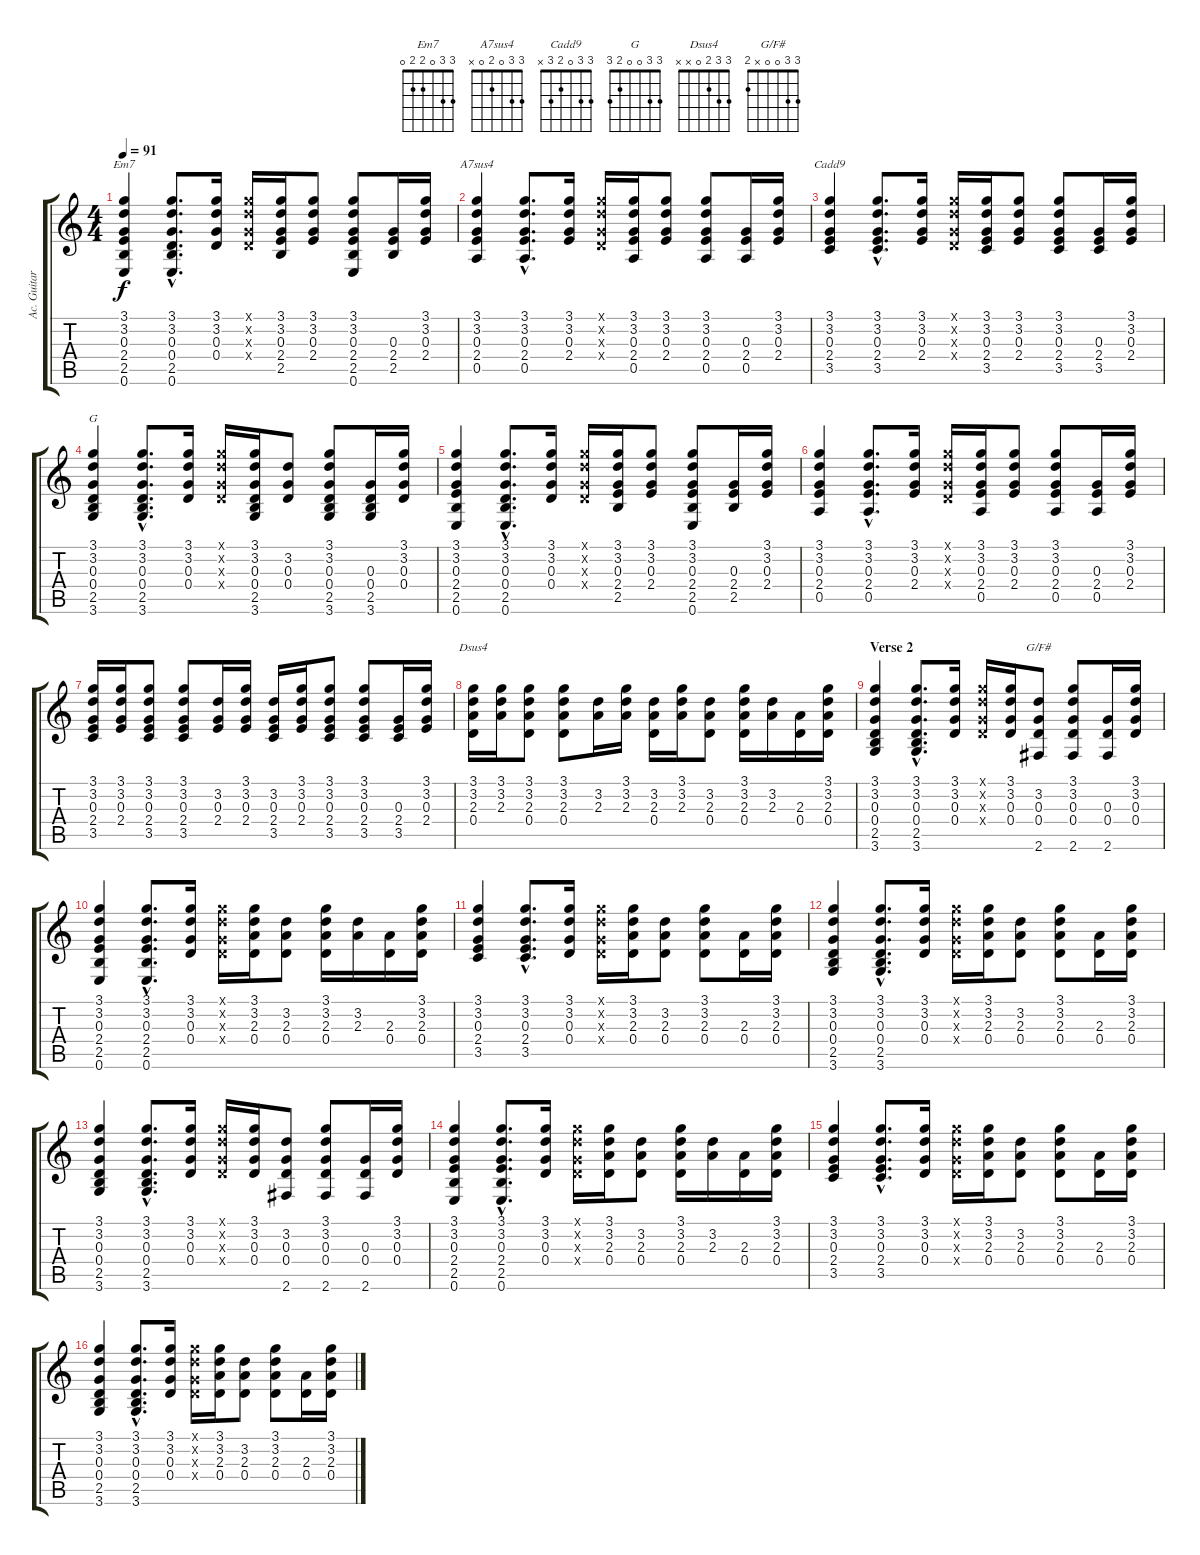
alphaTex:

\track ("Ac. Guitar" "Ac. Guitar") {instrument acousticguitarsteel}
\staff {score tabs}
\tuning (E4 B3 G3 D3 A2 E2) {hide}
\chord ("Em7" 3 3 0 2 2 0)
\chord ("A7sus4" 3 3 0 2 0 x)
\chord ("Cadd9" 3 3 0 2 3 x)
\chord ("G" 3 3 0 0 2 3)
\chord ("Dsus4" 3 3 2 0 x x)
\chord ("G/F#" 3 3 0 0 x 2)
\ts (4 4)
\tempo 91
\clef g2
\ks c
(3.1 3.2 0.3 2.4 2.5 0.6).4{ch "Em7" dy f} (3.1{hac} 3.2{hac} 0.3{hac} 0.4{hac} 2.5{hac} 0.6{hac}).8{d} (3.1 3.2 0.3 0.4).16 (3.1{x} 3.2{x} 0.3{x} 0.4{x}).16 (3.1 3.2 0.3 2.4 2.5).16 (3.1 3.2 0.3 2.4).8 (3.1 3.2 0.3 2.4 2.5 0.6).8 (0.3 2.4 2.5).16 (3.1 3.2 0.3 2.4).16 |
(3.1 3.2 0.3 2.4 0.5).4{ch "A7sus4"} (3.1{hac} 3.2{hac} 0.3{hac} 2.4{hac} 0.5{hac}).8{d} (3.1 3.2 0.3 2.4).16 (3.1{x} 3.2{x} 0.3{x} 0.4{x}).16 (3.1 3.2 0.3 2.4 0.5).16 (3.1 3.2 0.3 2.4).8 (3.1 3.2 0.3 2.4 0.5).8 (0.3 2.4 0.5).16 (3.1 3.2 0.3 2.4).16 |
(3.1 3.2 0.3 2.4 3.5).4{ch "Cadd9"} (3.1{hac} 3.2{hac} 0.3{hac} 2.4{hac} 3.5{hac}).8{d} (3.1 3.2 0.3 2.4).16 (3.1{x} 3.2{x} 0.3{x} 0.4{x}).16 (3.1 3.2 0.3 2.4 3.5).16 (3.1 3.2 0.3 2.4).8 (3.1 3.2 0.3 2.4 3.5).8 (0.3 2.4 3.5).16 (3.1 3.2 0.3 2.4).16 |
(3.1 3.2 0.3 0.4 2.5 3.6).4{ch "G"} (3.1{hac} 3.2{hac} 0.3{hac} 0.4{hac} 2.5{hac} 3.6{hac}).8{d} (3.1 3.2 0.3 0.4).16 (3.1{x} 3.2{x} 0.3{x} 0.4{x}).16 (3.1 3.2 0.3 0.4 2.5 3.6).16 (3.2 0.3 0.4).8 (3.1 3.2 0.3 0.4 2.5 3.6).8 (0.3 0.4 2.5 3.6).16 (3.1 3.2 0.3 0.4).16 |
(3.1 3.2 0.3 2.4 2.5 0.6).4 (3.1{hac} 3.2{hac} 0.3{hac} 0.4{hac} 2.5{hac} 0.6{hac}).8{d} (3.1 3.2 0.3 0.4).16 (3.1{x} 3.2{x} 0.3{x} 0.4{x}).16 (3.1 3.2 0.3 2.4 2.5).16 (3.1 3.2 0.3 2.4).8 (3.1 3.2 0.3 2.4 2.5 0.6).8 (0.3 2.4 2.5).16 (3.1 3.2 0.3 2.4).16 |
(3.1 3.2 0.3 2.4 0.5).4 (3.1{hac} 3.2{hac} 0.3{hac} 2.4{hac} 0.5{hac}).8{d} (3.1 3.2 0.3 2.4).16 (3.1{x} 3.2{x} 0.3{x} 0.4{x}).16 (3.1 3.2 0.3 2.4 0.5).16 (3.1 3.2 0.3 2.4).8 (3.1 3.2 0.3 2.4 0.5).8 (0.3 2.4 0.5).16 (3.1 3.2 0.3 2.4).16 |
(3.1 3.2 0.3 2.4 3.5).16 (3.1 3.2 0.3 2.4).16 (3.1 3.2 0.3 2.4 3.5).8 (3.1 3.2 0.3 2.4 3.5).8 (3.2 0.3 2.4).16 (3.1 3.2 0.3 2.4).16 (3.2 0.3 2.4 3.5).16 (3.1 3.2 0.3 2.4).16 (3.1 3.2 0.3 2.4 3.5).8 (3.1 3.2 0.3 2.4 3.5).8 (0.3 2.4 3.5).16 (3.1 3.2 0.3 2.4).16 |
(3.1 3.2 2.3 0.4).16{ch "Dsus4"} (3.1 3.2 2.3).16 (3.1 3.2 2.3 0.4).8 (3.1 3.2 2.3 0.4).8 (3.2 2.3).16 (3.1 3.2 2.3).16 (3.2 2.3 0.4).16 (3.1 3.2 2.3).16 (3.2 2.3 0.4).8 (3.1 3.2 2.3 0.4).16 (3.2 2.3).16 (2.3 0.4).16 (3.1 3.2 2.3 0.4).16 |
\section ("" "Verse 2")
(3.1 3.2 0.3 0.4 2.5 3.6).4 (3.1{hac} 3.2{hac} 0.3{hac} 0.4{hac} 2.5{hac} 3.6{hac}).8{d} (3.1 3.2 0.3 0.4).16 (3.1{x} 3.2{x} 0.3{x} 0.4{x}).16 (3.1 3.2 0.3 0.4).16 (3.2 0.3 0.4 2.6).8{ch "G/F#"} (3.1 3.2 0.3 0.4 2.6).8 (0.3 0.4 2.6).16 (3.1 3.2 0.3 0.4).16 |
(3.1 3.2 0.3 2.4 2.5 0.6).4 (3.1{hac} 3.2{hac} 0.3{hac} 2.4{hac} 2.5{hac} 0.6{hac}).8{d} (3.1 3.2 0.3 0.4).16 (3.1{x} 3.2{x} 0.3{x} 0.4{x}).16 (3.1 3.2 2.3 0.4).16 (3.2 2.3 0.4).8 (3.1 3.2 2.3 0.4).16 (3.2 2.3).16 (2.3 0.4).16 (3.1 3.2 2.3 0.4).16 |
(3.1 3.2 0.3 2.4 3.5).4 (3.1{hac} 3.2{hac} 0.3{hac} 2.4{hac} 3.5{hac}).8{d} (3.1 3.2 0.3 0.4).16 (3.1{x} 3.2{x} 0.3{x} 0.4{x}).16 (3.1 3.2 2.3 0.4).16 (3.2 2.3 0.4).8 (3.1 3.2 2.3 0.4).8 (2.3 0.4).16 (3.1 3.2 2.3 0.4).16 |
(3.1 3.2 0.3 0.4 2.5 3.6).4 (3.1{hac} 3.2{hac} 0.3{hac} 0.4{hac} 2.5{hac} 3.6{hac}).8{d} (3.1 3.2 0.3 0.4).16 (3.1{x} 3.2{x} 0.3{x} 0.4{x}).16 (3.1 3.2 2.3 0.4).16 (3.2 2.3 0.4).8 (3.1 3.2 2.3 0.4).8 (2.3 0.4).16 (3.1 3.2 2.3 0.4).16 |
(3.1 3.2 0.3 0.4 2.5 3.6).4 (3.1{hac} 3.2{hac} 0.3{hac} 0.4{hac} 2.5{hac} 3.6{hac}).8{d} (3.1 3.2 0.3 0.4).16 (3.1{x} 3.2{x} 0.3{x} 0.4{x}).16 (3.1 3.2 0.3 0.4).16 (3.2 0.3 0.4 2.6).8 (3.1 3.2 0.3 0.4 2.6).8 (0.3 0.4 2.6).16 (3.1 3.2 0.3 0.4).16 |
(3.1 3.2 0.3 2.4 2.5 0.6).4 (3.1{hac} 3.2{hac} 0.3{hac} 2.4{hac} 2.5{hac} 0.6{hac}).8{d} (3.1 3.2 0.3 0.4).16 (3.1{x} 3.2{x} 0.3{x} 0.4{x}).16 (3.1 3.2 2.3 0.4).16 (3.2 2.3 0.4).8 (3.1 3.2 2.3 0.4).16 (3.2 2.3).16 (2.3 0.4).16 (3.1 3.2 2.3 0.4).16 |
(3.1 3.2 0.3 2.4 3.5).4 (3.1{hac} 3.2{hac} 0.3{hac} 2.4{hac} 3.5{hac}).8{d} (3.1 3.2 0.3 0.4).16 (3.1{x} 3.2{x} 0.3{x} 0.4{x}).16 (3.1 3.2 2.3 0.4).16 (3.2 2.3 0.4).8 (3.1 3.2 2.3 0.4).8 (2.3 0.4).16 (3.1 3.2 2.3 0.4).16 |
(3.1 3.2 0.3 0.4 2.5 3.6).4 (3.1{hac} 3.2{hac} 0.3{hac} 0.4{hac} 2.5{hac} 3.6{hac}).8{d} (3.1 3.2 0.3 0.4).16 (3.1{x} 3.2{x} 0.3{x} 0.4{x}).16 (3.1 3.2 2.3 0.4).16 (3.2 2.3 0.4).8 (3.1 3.2 2.3 0.4).8 (2.3 0.4).16 (3.1 3.2 2.3 0.4).16
